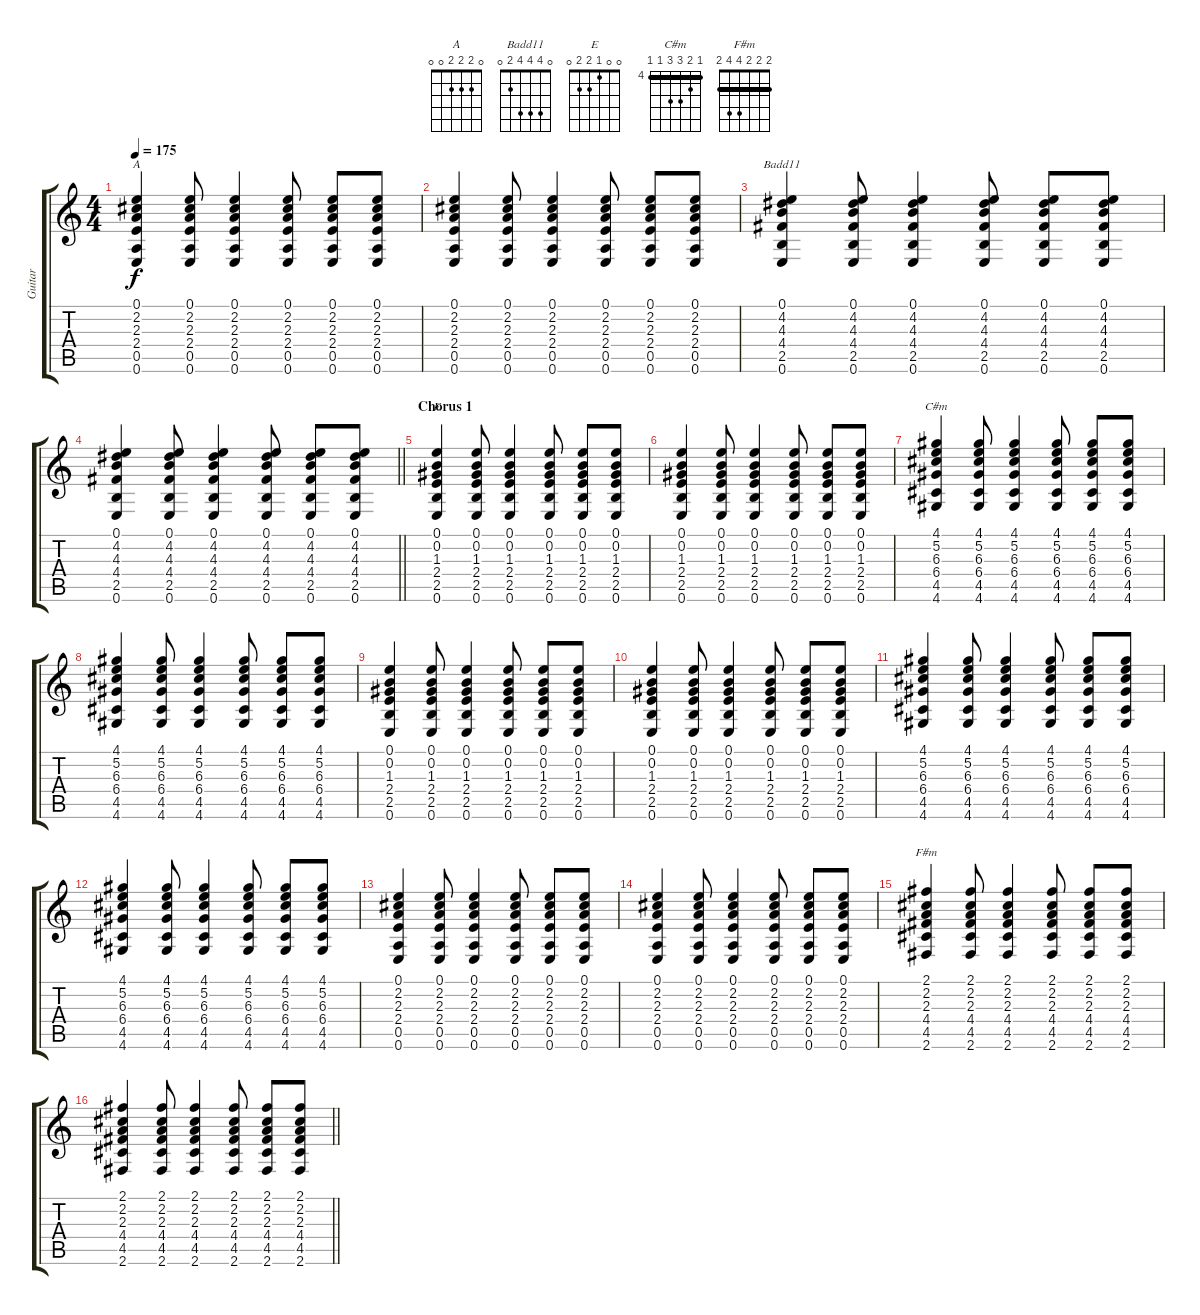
\track ("Guitar" "Guitar") {instrument acousticguitarsteel}
\staff {score tabs}
\tuning (E4 B3 G3 D3 A2 E2) {hide}
\chord ("A" 0 2 2 2 0 0)
\chord ("Badd11" 0 4 4 4 2 0)
\chord ("E" 0 0 1 2 2 0)
\chord ("C#m" 4 5 6 6 4 4) {firstfret 4 barre 4}
\chord ("F#m" 2 2 2 4 4 2) {barre 2}
\ts (4 4)
\tempo 175
\clef g2
\ks c
(0.1 2.2 2.3 2.4 0.5 0.6).4{ch "A" dy f} (0.1 2.2 2.3 2.4 0.5 0.6).8 (0.1 2.2 2.3 2.4 0.5 0.6).4 (0.1 2.2 2.3 2.4 0.5 0.6).8 (0.1 2.2 2.3 2.4 0.5 0.6).8 (0.1 2.2 2.3 2.4 0.5 0.6).8 |
(0.1 2.2 2.3 2.4 0.5 0.6).4 (0.1 2.2 2.3 2.4 0.5 0.6).8 (0.1 2.2 2.3 2.4 0.5 0.6).4 (0.1 2.2 2.3 2.4 0.5 0.6).8 (0.1 2.2 2.3 2.4 0.5 0.6).8 (0.1 2.2 2.3 2.4 0.5 0.6).8 |
(0.1 4.2 4.3 4.4 2.5 0.6).4{ch "Badd11"} (0.1 4.2 4.3 4.4 2.5 0.6).8 (0.1 4.2 4.3 4.4 2.5 0.6).4 (0.1 4.2 4.3 4.4 2.5 0.6).8 (0.1 4.2 4.3 4.4 2.5 0.6).8 (0.1 4.2 4.3 4.4 2.5 0.6).8 |
\barLineRight lightlight
(0.1 4.2 4.3 4.4 2.5 0.6).4 (0.1 4.2 4.3 4.4 2.5 0.6).8 (0.1 4.2 4.3 4.4 2.5 0.6).4 (0.1 4.2 4.3 4.4 2.5 0.6).8 (0.1 4.2 4.3 4.4 2.5 0.6).8 (0.1 4.2 4.3 4.4 2.5 0.6).8 |
\section ("" "Chorus 1")
(0.1 0.2 1.3 2.4 2.5 0.6).4{ch "E"} (0.1 0.2 1.3 2.4 2.5 0.6).8 (0.1 0.2 1.3 2.4 2.5 0.6).4 (0.1 0.2 1.3 2.4 2.5 0.6).8 (0.1 0.2 1.3 2.4 2.5 0.6).8 (0.1 0.2 1.3 2.4 2.5 0.6).8 |
(0.1 0.2 1.3 2.4 2.5 0.6).4 (0.1 0.2 1.3 2.4 2.5 0.6).8 (0.1 0.2 1.3 2.4 2.5 0.6).4 (0.1 0.2 1.3 2.4 2.5 0.6).8 (0.1 0.2 1.3 2.4 2.5 0.6).8 (0.1 0.2 1.3 2.4 2.5 0.6).8 |
(4.1 5.2 6.3 6.4 4.5 4.6).4{ch "C#m"} (4.1 5.2 6.3 6.4 4.5 4.6).8 (4.1 5.2 6.3 6.4 4.5 4.6).4 (4.1 5.2 6.3 6.4 4.5 4.6).8 (4.1 5.2 6.3 6.4 4.5 4.6).8 (4.1 5.2 6.3 6.4 4.5 4.6).8 |
(4.1 5.2 6.3 6.4 4.5 4.6).4 (4.1 5.2 6.3 6.4 4.5 4.6).8 (4.1 5.2 6.3 6.4 4.5 4.6).4 (4.1 5.2 6.3 6.4 4.5 4.6).8 (4.1 5.2 6.3 6.4 4.5 4.6).8 (4.1 5.2 6.3 6.4 4.5 4.6).8 |
(0.1 0.2 1.3 2.4 2.5 0.6).4 (0.1 0.2 1.3 2.4 2.5 0.6).8 (0.1 0.2 1.3 2.4 2.5 0.6).4 (0.1 0.2 1.3 2.4 2.5 0.6).8 (0.1 0.2 1.3 2.4 2.5 0.6).8 (0.1 0.2 1.3 2.4 2.5 0.6).8 |
(0.1 0.2 1.3 2.4 2.5 0.6).4 (0.1 0.2 1.3 2.4 2.5 0.6).8 (0.1 0.2 1.3 2.4 2.5 0.6).4 (0.1 0.2 1.3 2.4 2.5 0.6).8 (0.1 0.2 1.3 2.4 2.5 0.6).8 (0.1 0.2 1.3 2.4 2.5 0.6).8 |
(4.1 5.2 6.3 6.4 4.5 4.6).4 (4.1 5.2 6.3 6.4 4.5 4.6).8 (4.1 5.2 6.3 6.4 4.5 4.6).4 (4.1 5.2 6.3 6.4 4.5 4.6).8 (4.1 5.2 6.3 6.4 4.5 4.6).8 (4.1 5.2 6.3 6.4 4.5 4.6).8 |
(4.1 5.2 6.3 6.4 4.5 4.6).4 (4.1 5.2 6.3 6.4 4.5 4.6).8 (4.1 5.2 6.3 6.4 4.5 4.6).4 (4.1 5.2 6.3 6.4 4.5 4.6).8 (4.1 5.2 6.3 6.4 4.5 4.6).8 (4.1 5.2 6.3 6.4 4.5 4.6).8 |
(0.1 2.2 2.3 2.4 0.5 0.6).4 (0.1 2.2 2.3 2.4 0.5 0.6).8 (0.1 2.2 2.3 2.4 0.5 0.6).4 (0.1 2.2 2.3 2.4 0.5 0.6).8 (0.1 2.2 2.3 2.4 0.5 0.6).8 (0.1 2.2 2.3 2.4 0.5 0.6).8 |
(0.1 2.2 2.3 2.4 0.5 0.6).4 (0.1 2.2 2.3 2.4 0.5 0.6).8 (0.1 2.2 2.3 2.4 0.5 0.6).4 (0.1 2.2 2.3 2.4 0.5 0.6).8 (0.1 2.2 2.3 2.4 0.5 0.6).8 (0.1 2.2 2.3 2.4 0.5 0.6).8 |
(2.1 2.2 2.3 4.4 4.5 2.6).4{ch "F#m"} (2.1 2.2 2.3 4.4 4.5 2.6).8 (2.1 2.2 2.3 4.4 4.5 2.6).4 (2.1 2.2 2.3 4.4 4.5 2.6).8 (2.1 2.2 2.3 4.4 4.5 2.6).8 (2.1 2.2 2.3 4.4 4.5 2.6).8 |
\barLineRight lightlight
(2.1 2.2 2.3 4.4 4.5 2.6).4 (2.1 2.2 2.3 4.4 4.5 2.6).8 (2.1 2.2 2.3 4.4 4.5 2.6).4 (2.1 2.2 2.3 4.4 4.5 2.6).8 (2.1 2.2 2.3 4.4 4.5 2.6).8 (2.1 2.2 2.3 4.4 4.5 2.6).8
